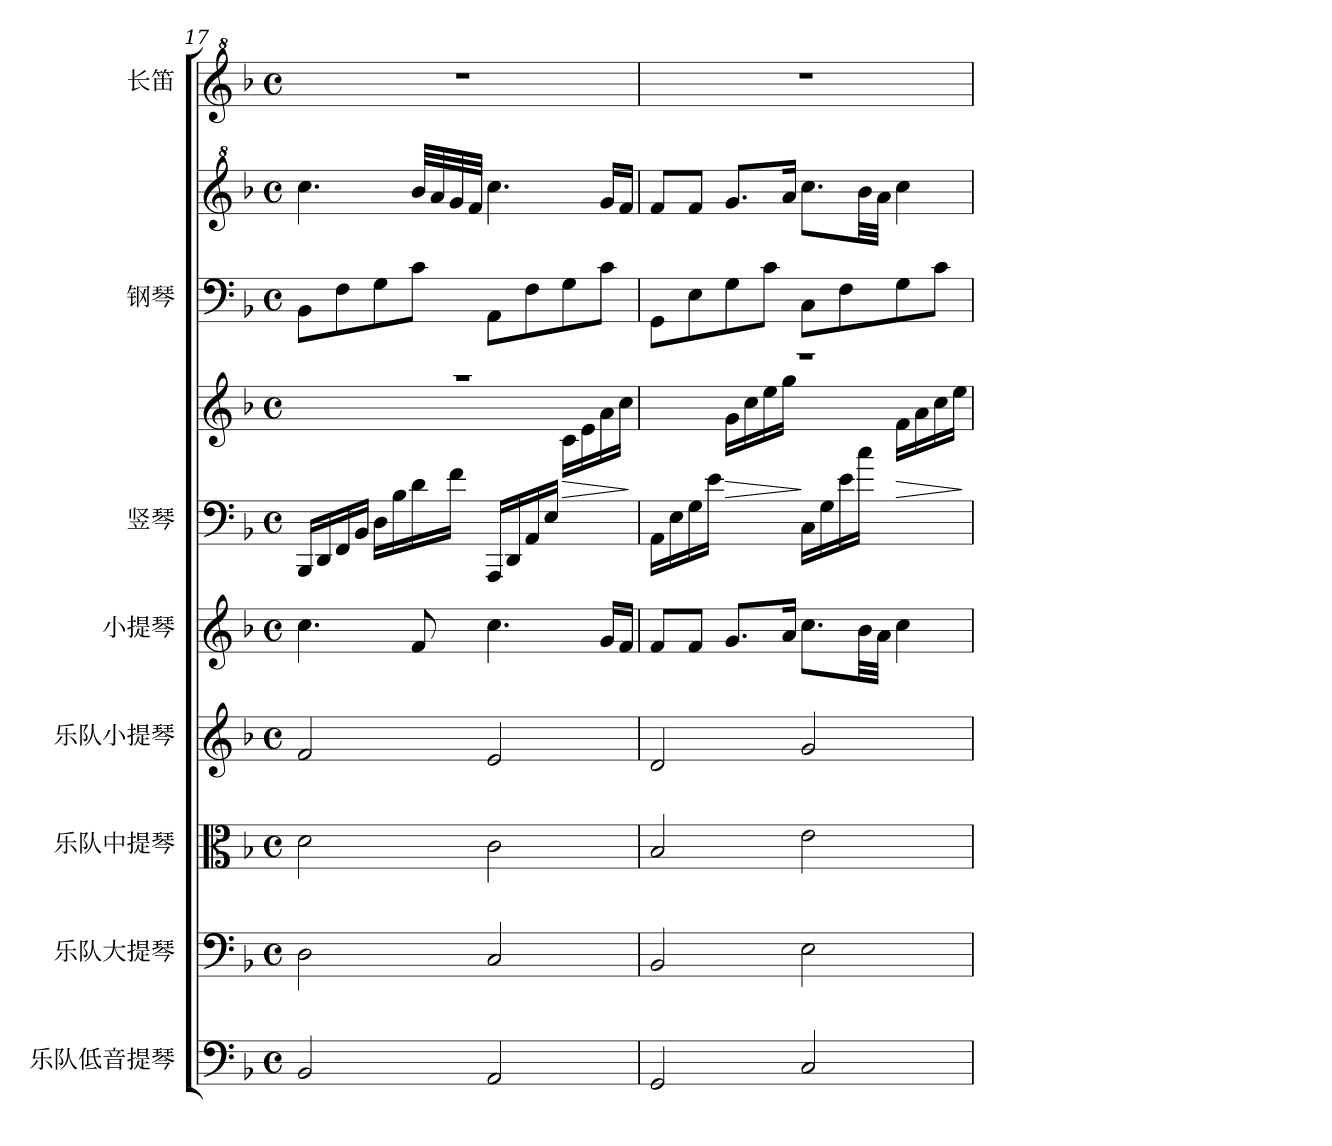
**kern	**kern	**kern	**kern	**kern	**kern	**kern	**dynam	**kern	**kern	**kern
*part8	*part7	*part6	*part5	*part4	*part3	*part3	*part3	*part2	*part2	*part1
*staff10	*staff9	*staff8	*staff7	*staff6	*staff5	*staff4	*staff4/5	*staff3	*staff2	*staff1
*I"乐队低音提琴	*I"乐队大提琴	*I"乐队中提琴	*I"乐队小提琴	*I"小提琴	*I"竖琴	*	*	*I"钢琴	*	*I"长笛
!!LO:PB:g=z
*clefF4	*clefF4	*clefC3	*clefG2	*clefG2	*clefF4	*clefG2	*	*clefF4	*clefG^2	*clefG^2
*ITrd7c12	*	*	*	*	*	*	*	*	*	*
*k[b-]	*k[b-]	*k[b-]	*k[b-]	*k[b-]	*k[b-]	*k[b-]	*	*k[b-]	*k[b-]	*k[b-]
*M4/4	*M4/4	*M4/4	*M4/4	*M4/4	*M4/4	*M4/4	*	*M4/4	*M4/4	*M4/4
*met(c)	*met(c)	*met(c)	*met(c)	*met(c)	*met(c)	*met(c)	*	*met(c)	*met(c)	*met(c)
=17	=17	=17	=17	=17	=17	=17	=17	=17	=17	=17
*	*	*	*	*	*	*^	*	*	*	*
2BBB-/	2D\	2d\	2f/	4.cc\	16BBB-/LL	1r	2.ryy	.	8BB-\L	4.ccc\	1r
.	.	.	.	.	16DD/	.	.	.	.	.	.
.	.	.	.	.	16FF/	.	.	.	8F\	.	.
.	.	.	.	.	16BB-/JJ	.	.	.	.	.	.
.	.	.	.	.	16D\LL	.	.	.	8G\	.	.
.	.	.	.	.	16B-\	.	.	.	.	.	.
.	.	.	.	8f/	16d\	.	.	.	8c\J	32bb-/LLL	.
.	.	.	.	.	.	.	.	.	.	32aa/	.
.	.	.	.	.	16f\JJ	.	.	.	.	32gg/	.
.	.	.	.	.	.	.	.	.	.	32ff/JJJ	.
2AAA/	2C/	2c\	2e/	4.cc\	(>16AAA/LL	.	.	.	8AA\L	4.ccc\	.
.	.	.	.	.	16DD/	.	.	.	.	.	.
.	.	.	.	.	16AA/	.	.	.	8F\	.	.
.	.	.	.	.	16E/JJ	.	.	.	.	.	.
!	!	!	!	!	!	!	!	!LO:HP:b	!	!	!
.	.	.	.	.	4ryy	.	16c\LL	>	8G\	.	.
.	.	.	.	.	.	.	16e\	.	.	.	.
.	.	.	.	16g/LL	.	.	16a\	.	8c\J	16gg/LL	.
.	.	.	.	16f/JJ	.	.	16cc\JJ)	.	.	16ff/JJ	.
*	*	*	*	*	*	*v	*v	*	*	*	*
.	.	.	.	.	.	.	]	.	.	.
=18	=18	=18	=18	=18	=18	=18	=18	=18	=18	=18
*	*	*	*	*	*	*^	*	*	*	*
2GGG/	2BB-/	2B-/	2d/	8f/L	(>16AA\LL	1r	4ryy	.	8GG\L	8ff/L	1r
.	.	.	.	.	16E\	.	.	.	.	.	.
.	.	.	.	8f/J	16G\	.	.	.	8E\	8ff/J	.
.	.	.	.	.	16e\JJ	.	.	.	.	.	.
!	!	!	!	!	!	!	!	!LO:HP:b	!	!	!
.	.	.	.	8.g/L	4ryy	.	16g\LL	>	8G\	8.gg/L	.
.	.	.	.	.	.	.	16cc\	.	.	.	.
.	.	.	.	.	.	.	16ee\	.	8c\J	.	.
.	.	.	.	16a/Jk	.	.	16gg\JJ)	.	.	16aa/Jk	.
2CC/	2E\	2e\	2g/	8.cc\L	(>16C\LL	.	4ryy	]	8C\L	8.ccc\L	.
.	.	.	.	.	16G\	.	.	.	.	.	.
.	.	.	.	.	16e\	.	.	.	8F\	.	.
.	.	.	.	32b-\LL	16cc\JJ	.	.	.	.	32bb-\LL	.
.	.	.	.	32a\JJJ	.	.	.	.	.	32aa\JJJ	.
!	!	!	!	!	!	!	!	!LO:HP:b	!	!	!
.	.	.	.	4cc\	4ryy	.	16f\LL	>	8G\	4ccc\	.
.	.	.	.	.	.	.	16a\	.	.	.	.
.	.	.	.	.	.	.	16cc\	.	8c\J	.	.
.	.	.	.	.	.	.	16ee\JJ)	.	.	.	.
*	*	*	*	*	*	*v	*v	*	*	*	*
.	.	.	.	.	.	.	]	.	.	.
=	=	=	=	=	=	=	=	=	=	=
*-	*-	*-	*-	*-	*-	*-	*-	*-	*-	*-
